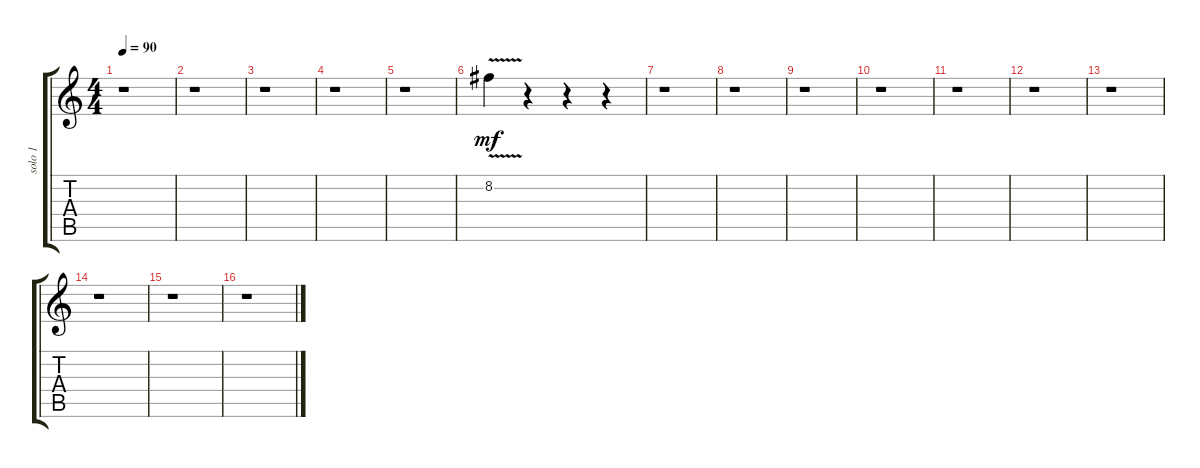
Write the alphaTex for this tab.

\track ("solo 1" "solo 1") {instrument distortionguitar}
\staff {score tabs}
\tuning (Eb4 Bb3 Gb3 Db3 Ab2 Eb2) {hide}
\ts (4 4)
\tempo 90
\clef g2
\ks c
r.1{dy mf} |
r.1 |
r.1 |
r.1 |
r.1 |
8.2{v}.4 r.4 r.4 r.4 |
r.1 |
r.1 |
r.1 |
r.1 |
r.1 |
r.1 |
r.1 |
r.1 |
r.1 |
r.1
